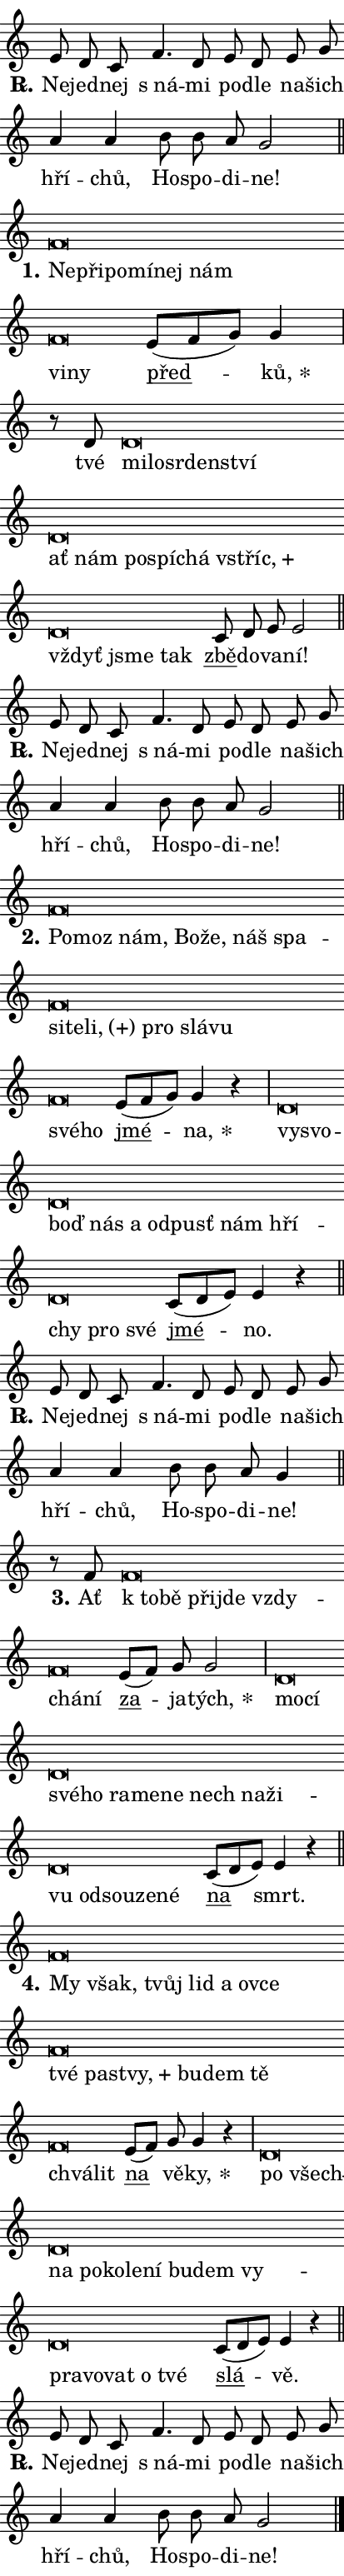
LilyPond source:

\version "2.22.1"
\header { tagline = "" }
\paper {
  indent = 0\cm
  top-margin = 0\cm
  right-margin = 0\cm
  bottom-margin = 0\cm
  left-margin = 0\cm
  paper-width = 7\cm
  page-breaking = #ly:one-page-breaking
  system-system-spacing.basic-distance = #11
  score-system-spacing.basic-distance = #11
  ragged-last = ##f
}


%% Author: Thomas Morley
%% https://lists.gnu.org/archive/html/lilypond-user/2020-05/msg00002.html
#(define (line-position grob)
"Returns position of @var[grob} in current system:
   @code{'start}, if at first time-step
   @code{'end}, if at last time-step
   @code{'middle} otherwise
"
  (let* ((col (ly:item-get-column grob))
         (ln (ly:grob-object col 'left-neighbor))
         (rn (ly:grob-object col 'right-neighbor))
         (col-to-check-left (if (ly:grob? ln) ln col))
         (col-to-check-right (if (ly:grob? rn) rn col))
         (break-dir-left
           (and
             (ly:grob-property col-to-check-left 'non-musical #f)
             (ly:item-break-dir col-to-check-left)))
         (break-dir-right
           (and
             (ly:grob-property col-to-check-right 'non-musical #f)
             (ly:item-break-dir col-to-check-right))))
        (cond ((eqv? 1 break-dir-left) 'start)
              ((eqv? -1 break-dir-right) 'end)
              (else 'middle))))

#(define (tranparent-at-line-position vctor)
  (lambda (grob)
  "Relying on @code{line-position} select the relevant enry from @var{vctor}.
Used to determine transparency,"
    (case (line-position grob)
      ((end) (not (vector-ref vctor 0)))
      ((middle) (not (vector-ref vctor 1)))
      ((start) (not (vector-ref vctor 2))))))

noteHeadBreakVisibility =
#(define-music-function (break-visibility)(vector?)
"Makes @code{NoteHead}s transparent relying on @var{break-visibility}"
#{
  \override NoteHead.transparent =
    #(tranparent-at-line-position break-visibility)
#})

#(define delete-ledgers-for-transparent-note-heads
  (lambda (grob)
    "Reads whether a @code{NoteHead} is transparent.
If so this @code{NoteHead} is removed from @code{'note-heads} from
@var{grob}, which is supposed to be @code{LedgerLineSpanner}.
As a result ledgers are not printed for this @code{NoteHead}"
    (let* ((nhds-array (ly:grob-object grob 'note-heads))
           (nhds-list
             (if (ly:grob-array? nhds-array)
                 (ly:grob-array->list nhds-array)
                 '()))
           ;; Relies on the transparent-property being done before
           ;; Staff.LedgerLineSpanner.after-line-breaking is executed.
           ;; This is fragile ...
           (to-keep
             (remove
               (lambda (nhd)
                 (ly:grob-property nhd 'transparent #f))
               nhds-list)))
      ;; TODO find a better method to iterate over grob-arrays, similiar
      ;; to filter/remove etc for lists
      ;; For now rebuilt from scratch
      (set! (ly:grob-object grob 'note-heads)  '())
      (for-each
        (lambda (nhd)
          (ly:pointer-group-interface::add-grob grob 'note-heads nhd))
        to-keep))))

hideNotes = {
  \noteHeadBreakVisibility #begin-of-line-visible
}
unHideNotes = {
  \noteHeadBreakVisibility #all-visible
}

% work-around for resetting accidentals
% https://lilypond.org/doc/v2.23/Documentation/notation/displaying-rhythms#unmetered-music
cadenzaMeasure = {
  \cadenzaOff
  \partial 1024 s1024
  \cadenzaOn
}

#(define-markup-command (accent layout props text) (markup?)
  "Underline accented syllable"
  (interpret-markup layout props
    #{\markup \override #'(offset . 4.3) \underline { #text }#}))

responsum = \markup \concat {
  "R" \hspace #-1.05 \path #0.1 #'((moveto 0 0.07) (lineto 0.9 0.8)) \hspace #0.05 "."
}

\layout {
    \context {
        \Staff
        \remove "Time_signature_engraver"
        \override LedgerLineSpanner.after-line-breaking = #delete-ledgers-for-transparent-note-heads
    }
    \context {
        \Voice {
            \override NoteHead.output-attributes = #'((class . "notehead"))
            \override Hairpin.height = #0.55
        }
    }
    \context {
        \Lyrics {
            \override StanzaNumber.output-attributes = #'((class . "stanzanumber"))
            \override LyricSpace.minimum-distance = #0.9
            \override LyricText.font-name = #"TeX Gyre Schola"
            \override LyricText.font-size = 1
            \override StanzaNumber.font-name = #"TeX Gyre Schola Bold"
            \override StanzaNumber.font-size = 1
        }
    }
}

% magnetic-lyrics.ily
%
%   written by
%     Jean Abou Samra <jean@abou-samra.fr>
%     Werner Lemberg <wl@gnu.org>
%
%   adapted by
%     Jiri Hon <jiri.hon@gmail.com>
%
% Version 2022-Apr-15

% https://www.mail-archive.com/lilypond-user@gnu.org/msg149350.html

#(define (Left_hyphen_pointer_engraver context)
   "Collect syllable-hyphen-syllable occurrences in lyrics and store
them in properties.  This engraver only looks to the left.  For
example, if the lyrics input is @code{foo -- bar}, it does the
following.

@itemize @bullet
@item
Set the @code{text} property of the @code{LyricHyphen} grob between
@q{foo} and @q{bar} to @code{foo}.

@item
Set the @code{left-hyphen} property of the @code{LyricText} grob with
text @q{foo} to the @code{LyricHyphen} grob between @q{foo} and
@q{bar}.
@end itemize

Use this auxiliary engraver in combination with the
@code{lyric-@/text::@/apply-@/magnetic-@/offset!} hook."
   (let ((hyphen #f)
         (text #f))
     (make-engraver
      (acknowledgers
       ((lyric-syllable-interface engraver grob source-engraver)
        (set! text grob)))
      (end-acknowledgers
       ((lyric-hyphen-interface engraver grob source-engraver)
        ;(when (not (grob::has-interface grob 'lyric-space-interface))
          (set! hyphen grob)));)
      ((stop-translation-timestep engraver)
       (when (and text hyphen)
         (ly:grob-set-object! text 'left-hyphen hyphen))
       (set! text #f)
       (set! hyphen #f)))))

#(define (lyric-text::apply-magnetic-offset! grob)
   "If the space between two syllables is less than the value in
property @code{LyricText@/.details@/.squash-threshold}, move the right
syllable to the left so that it gets concatenated with the left
syllable.

Use this function as a hook for
@code{LyricText@/.after-@/line-@/breaking} if the
@code{Left_@/hyphen_@/pointer_@/engraver} is active."
   (let ((hyphen (ly:grob-object grob 'left-hyphen #f)))
     (when hyphen
       (let ((left-text (ly:spanner-bound hyphen LEFT)))
         (when (grob::has-interface left-text 'lyric-syllable-interface)
           (let* ((common (ly:grob-common-refpoint grob left-text X))
                  (this-x-ext (ly:grob-extent grob common X))
                  (left-x-ext
                   (begin
                     ;; Trigger magnetism for left-text.
                     (ly:grob-property left-text 'after-line-breaking)
                     (ly:grob-extent left-text common X)))
                  ;; `delta` is the gap width between two syllables.
                  (delta (- (interval-start this-x-ext)
                            (interval-end left-x-ext)))
                  (details (ly:grob-property grob 'details))
                  (threshold (assoc-get 'squash-threshold details 0.2)))
             (when (< delta threshold)
               (let* (;; We have to manipulate the input text so that
                      ;; ligatures crossing syllable boundaries are not
                      ;; disabled.  For languages based on the Latin
                      ;; script this is essentially a beautification.
                      ;; However, for non-Western scripts it can be a
                      ;; necessity.
                      (lt (ly:grob-property left-text 'text))
                      (rt (ly:grob-property grob 'text))
                      (is-space (grob::has-interface hyphen 'lyric-space-interface))
                      (space (if is-space " " ""))
                      (space-markup (grob-interpret-markup grob " "))
                      (space-size (interval-length (ly:stencil-extent space-markup X)))
                      (extra-delta (if is-space space-size 0))
                      ;; Append new syllable.
                      (ltrt-space (if (and (string? lt) (string? rt))
                                (string-append lt space rt)
                                (make-concat-markup (list lt space rt))))
                      ;; Right-align `ltrt` to the right side.
                      (ltrt-space-markup (grob-interpret-markup
                               grob
                               (make-translate-markup
                                (cons (interval-length this-x-ext) 0)
                                (make-right-align-markup ltrt-space)))))
                 (begin
                   ;; Don't print `left-text`.
                   (ly:grob-set-property! left-text 'stencil #f)
                   ;; Set text and stencil (which holds all collected
                   ;; syllables so far) and shift it to the left.
                   (ly:grob-set-property! grob 'text ltrt-space)
                   (ly:grob-set-property! grob 'stencil ltrt-space-markup)
                   (ly:grob-translate-axis! grob (- (- delta extra-delta)) X))))))))))


#(define (lyric-hyphen::displace-bounds-first grob)
   ;; Make very sure this callback isn't triggered too early.
   (let ((left (ly:spanner-bound grob LEFT))
         (right (ly:spanner-bound grob RIGHT)))
     (ly:grob-property left 'after-line-breaking)
     (ly:grob-property right 'after-line-breaking)
     (ly:lyric-hyphen::print grob)))

squashThreshold = #0.4

\layout {
  \context {
    \Lyrics
    \consists #Left_hyphen_pointer_engraver
    \override LyricText.after-line-breaking =
      #lyric-text::apply-magnetic-offset!
    \override LyricHyphen.stencil = #lyric-hyphen::displace-bounds-first
    \override LyricText.details.squash-threshold = \squashThreshold
    \override LyricHyphen.minimum-distance = 0
    \override LyricHyphen.minimum-length = \squashThreshold
  }
}

squash = \override LyricText.details.squash-threshold = 9999
unSquash = \override LyricText.details.squash-threshold = \squashThreshold

left = \override LyricText.self-alignment-X = #LEFT
unLeft = \revert LyricText.self-alignment-X

starOffset = #(lambda (grob) 
                (let ((x_offset (ly:self-alignment-interface::aligned-on-x-parent grob)))
                  (if (= x_offset 0) 0 (+ x_offset 1.2))))

star = #(define-music-function (syllable)(string?)
"Append star separator at the end of a syllable"
#{
  \once \override LyricText.X-offset = #starOffset
  \lyricmode { \markup {
    #syllable
    \override #'((font-name . "TeX Gyre Schola Bold")) \hspace #0.2 \lower #0.65 \larger "*"
  } }
#})

starAccent = #(define-music-function (syllable)(string?)
"Append star separator at the end of a syllable and make accent"
#{
  \once \override LyricText.X-offset = #starOffset
  \lyricmode { \markup {
    \accent #syllable
    \override #'((font-name . "TeX Gyre Schola Bold")) \hspace #0.2 \lower #0.65 \larger "*"
  } }
#})

breath = #(define-music-function (syllable)(string?)
"Append breathing indicator at the end of a syllable"
#{
  \lyricmode { \markup { #syllable "+" } }
#})

optionalBreath = #(define-music-function (syllable)(string?)
"Append optional breathing indicator at the end of a syllable"
#{
  \lyricmode { \markup { #syllable "(+)" } }
#})


\score {
    <<
        \new Voice = "melody" { \cadenzaOn \key c \major \relative { e'8 d c f4. d8 e d \bar "" e g \bar "" a4 a \bar "" b8 b a g2 \cadenzaMeasure \bar "||" \break }
\relative { f'\breve*1/16 \hideNotes \breve*1/16 \bar "" \breve*1/16 \bar "" \breve*1/16 \bar "" \breve*1/16 \bar "" \breve*1/16 \bar "" \breve*1/16 \breve*1/16 \bar "" \unHideNotes \bar "" e8[( f g)] g4 \cadenzaMeasure \bar "|" r8 d d\breve*1/16 \hideNotes \breve*1/16 \bar "" \breve*1/16 \bar "" \breve*1/16 \bar "" \breve*1/16 \bar "" \breve*1/16 \bar "" \breve*1/16 \bar "" \breve*1/16 \bar "" \breve*1/16 \bar "" \breve*1/16 \bar "" \breve*1/16 \bar "" \breve*1/16 \bar "" \breve*1/16 \breve*1/16 \bar "" \unHideNotes \bar "" c8 d e e2 \cadenzaMeasure \bar "||" \break }
\relative { e'8 d c f4. d8 e d \bar "" e g \bar "" a4 a \bar "" b8 b a g2 \cadenzaMeasure \bar "||" \break }
\relative { f'\breve*1/16 \hideNotes \breve*1/16 \bar "" \breve*1/16 \bar "" \breve*1/16 \bar "" \breve*1/16 \bar "" \breve*1/16 \bar "" \breve*1/16 \bar "" \breve*1/16 \bar "" \breve*1/16 \bar "" \breve*1/16 \bar "" \breve*1/16 \bar "" \breve*1/16 \bar "" \breve*1/16 \bar "" \breve*1/16 \breve*1/16 \bar "" \unHideNotes \bar "" e8[( f g)] g4 r \cadenzaMeasure \bar "|" d\breve*1/16 \hideNotes \breve*1/16 \bar "" \breve*1/16 \bar "" \breve*1/16 \bar "" \breve*1/16 \bar "" \breve*1/16 \bar "" \breve*1/16 \bar "" \breve*1/16 \bar "" \breve*1/16 \bar "" \breve*1/16 \bar "" \breve*1/16 \breve*1/16 \bar "" \unHideNotes \bar "" c8[( d e)] e4 r \cadenzaMeasure \bar "||" \break }
\relative { e'8 d c f4. d8 e d \bar "" e g \bar "" a4 a \bar "" b8 b a g4 \cadenzaMeasure \bar "||" \break }
\relative { r8 f' f\breve*1/16 \hideNotes \breve*1/16 \bar "" \breve*1/16 \bar "" \breve*1/16 \bar "" \breve*1/16 \bar "" \breve*1/16 \breve*1/16 \bar "" \unHideNotes \bar "" e8[( f)] g g2 \cadenzaMeasure \bar "|" d\breve*1/16 \hideNotes \breve*1/16 \bar "" \breve*1/16 \bar "" \breve*1/16 \bar "" \breve*1/16 \bar "" \breve*1/16 \bar "" \breve*1/16 \bar "" \breve*1/16 \bar "" \breve*1/16 \bar "" \breve*1/16 \bar "" \breve*1/16 \bar "" \breve*1/16 \bar "" \breve*1/16 \bar "" \breve*1/16 \breve*1/16 \bar "" \unHideNotes \bar "" c8[( d e)] e4 r \cadenzaMeasure \bar "||" \break }
\relative { f'\breve*1/16 \hideNotes \breve*1/16 \bar "" \breve*1/16 \bar "" \breve*1/16 \bar "" \breve*1/16 \bar "" \breve*1/16 \bar "" \breve*1/16 \bar "" \breve*1/16 \bar "" \breve*1/16 \bar "" \breve*1/16 \bar "" \breve*1/16 \bar "" \breve*1/16 \bar "" \breve*1/16 \bar "" \breve*1/16 \breve*1/16 \bar "" \unHideNotes \bar "" e8[( f)] g g4 r \cadenzaMeasure \bar "|" d\breve*1/16 \hideNotes \breve*1/16 \bar "" \breve*1/16 \bar "" \breve*1/16 \bar "" \breve*1/16 \bar "" \breve*1/16 \bar "" \breve*1/16 \bar "" \breve*1/16 \bar "" \breve*1/16 \bar "" \breve*1/16 \bar "" \breve*1/16 \bar "" \breve*1/16 \bar "" \breve*1/16 \bar "" \breve*1/16 \breve*1/16 \bar "" \unHideNotes \bar "" c8[( d e)] e4 r \cadenzaMeasure \bar "||" \break }
\relative { e'8 d c f4. d8 e d \bar "" e g \bar "" a4 a \bar "" b8 b a g2 \cadenzaMeasure \bar "||" \break } \bar "|." }
        \new Lyrics \lyricsto "melody" { \lyricmode { \set stanza = \responsum
Ne -- jed -- nej "s ná" -- mi po -- dle na -- šich hří -- chů, Ho -- spo -- di -- ne!
\set stanza = "1."
\left Ne -- \squash při -- po -- mí -- nej nám vi -- ny \unLeft \unSquash \markup \accent před -- \star ků, tvé \left mi -- \squash lo -- sr -- den -- ství ať nám po -- spí -- chá \breath "vstříc," vždyť jsme tak \unLeft \unSquash \markup \accent zbě -- do -- va -- ní!
\set stanza = \responsum
Ne -- jed -- nej "s ná" -- mi po -- dle na -- šich hří -- chů, Ho -- spo -- di -- ne!
\set stanza = "2."
\left Po -- \squash moz nám, Bo -- že, náš spa -- si -- te -- \optionalBreath li, pro slá -- vu své -- ho \unLeft \unSquash \markup \accent jmé -- \star na, \left vy -- \squash svo -- boď nás a od -- pusť nám hří -- chy pro své \unLeft \unSquash \markup \accent jmé -- no.
\set stanza = \responsum
Ne -- jed -- nej "s ná" -- mi po -- dle na -- šich hří -- chů, Ho -- spo -- di -- ne!
\set stanza = "3."
Ať \left "k to" -- \squash bě při -- jde vzdy -- chá -- ní \unLeft \unSquash \markup \accent za -- ja -- \star tých, \left mo -- \squash cí své -- ho ra -- me -- ne nech na -- ži -- vu od -- sou -- ze -- né \unLeft \unSquash \markup \accent na smrt.
\set stanza = "4."
\left My \squash však, tvůj lid a ov -- ce tvé pa -- \breath "stvy," bu -- dem tě chvá -- lit \unLeft \unSquash \markup \accent na vě -- \star ky, \left po \squash všech -- na po -- ko -- le -- ní bu -- dem vy -- pra -- vo -- vat o tvé \unLeft \unSquash \markup \accent slá -- vě.
\set stanza = \responsum
Ne -- jed -- nej "s ná" -- mi po -- dle na -- šich hří -- chů, Ho -- spo -- di -- ne! } }
    >>
    \layout {}
}
